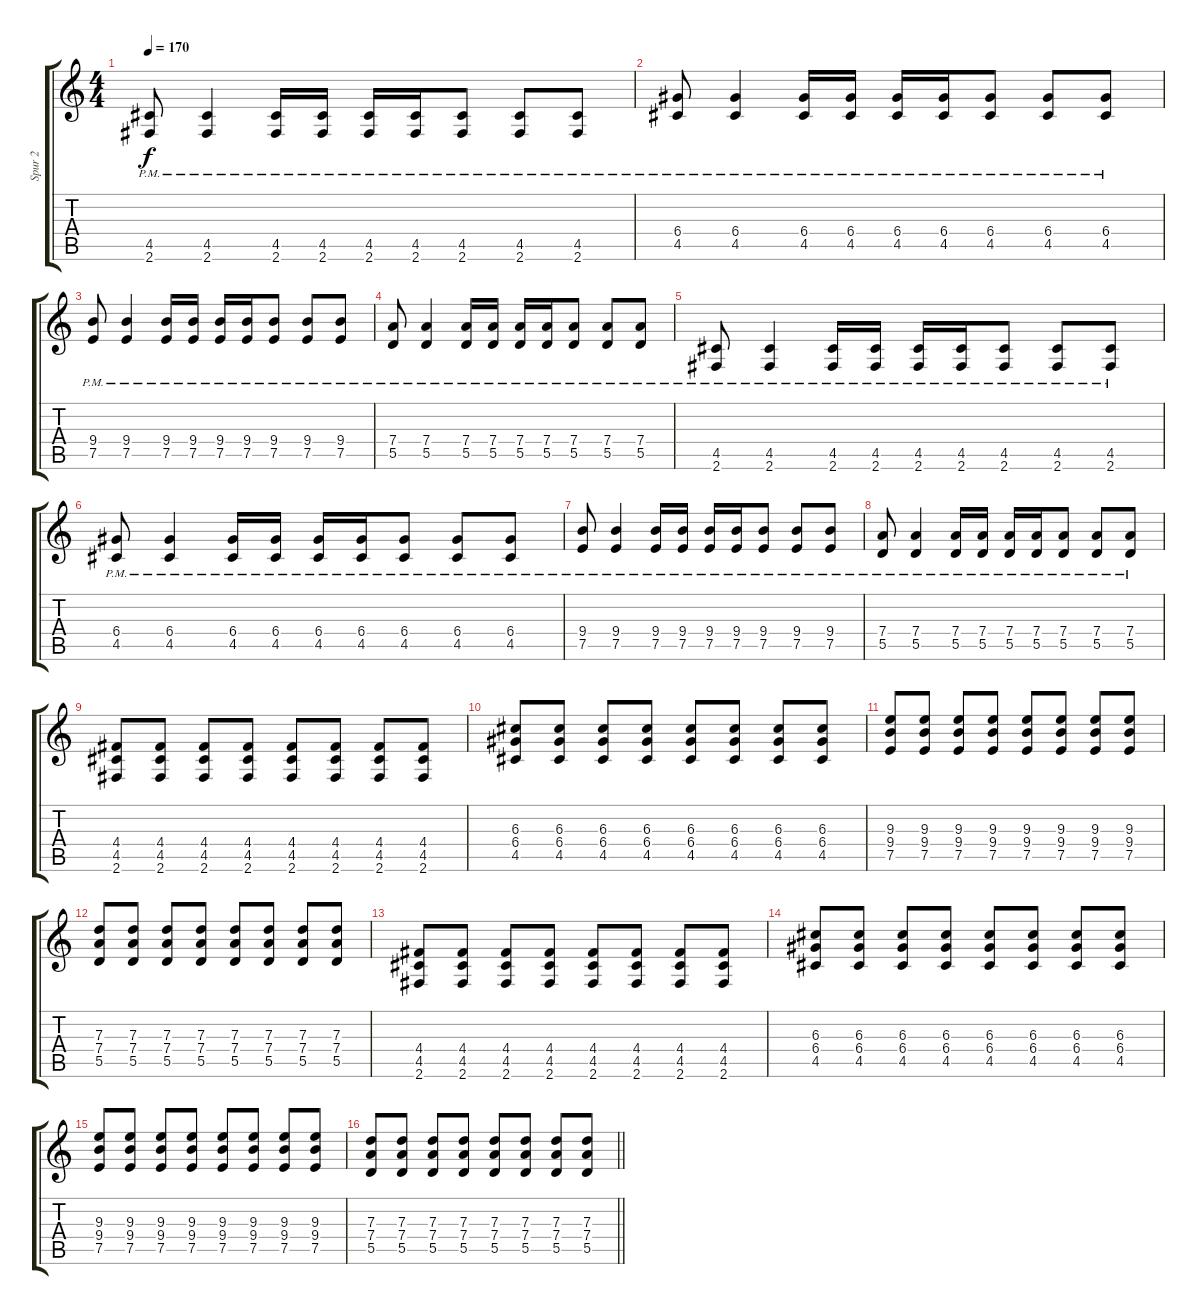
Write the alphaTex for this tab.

\track ("Spur 2" "Spur 2") {instrument overdrivenguitar}
\staff {score tabs}
\tuning (E4 B3 G3 D3 A2 E2) {hide}
\ts (4 4)
\tempo 170
\clef g2
\ks c
(4.5{pm} 2.6{pm}).8{dy f} (4.5{pm} 2.6{pm}).4 (4.5{pm} 2.6{pm}).16 (4.5{pm} 2.6{pm}).16 (4.5{pm} 2.6{pm}).16 (4.5{pm} 2.6{pm}).16 (4.5{pm} 2.6{pm}).8 (4.5{pm} 2.6{pm}).8 (4.5{pm} 2.6{pm}).8 |
(6.4{pm} 4.5{pm}).8 (6.4{pm} 4.5{pm}).4 (6.4{pm} 4.5{pm}).16 (6.4{pm} 4.5{pm}).16 (6.4{pm} 4.5{pm}).16 (6.4{pm} 4.5{pm}).16 (6.4{pm} 4.5{pm}).8 (6.4{pm} 4.5{pm}).8 (6.4 4.5{pm}).8 |
(9.4{pm} 7.5{pm}).8 (9.4{pm} 7.5{pm}).4 (9.4{pm} 7.5{pm}).16 (9.4{pm} 7.5{pm}).16 (9.4{pm} 7.5{pm}).16 (9.4{pm} 7.5{pm}).16 (9.4{pm} 7.5{pm}).8 (9.4{pm} 7.5{pm}).8 (9.4 7.5{pm}).8 |
(7.4{pm} 5.5{pm}).8 (7.4{pm} 5.5{pm}).4 (7.4{pm} 5.5{pm}).16 (7.4{pm} 5.5{pm}).16 (7.4{pm} 5.5{pm}).16 (7.4{pm} 5.5{pm}).16 (7.4{pm} 5.5{pm}).8 (7.4{pm} 5.5{pm}).8 (7.4{pm} 5.5).8 |
(4.5{pm} 2.6{pm}).8 (4.5{pm} 2.6{pm}).4 (4.5{pm} 2.6{pm}).16 (4.5{pm} 2.6{pm}).16 (4.5{pm} 2.6{pm}).16 (4.5{pm} 2.6{pm}).16 (4.5{pm} 2.6{pm}).8 (4.5{pm} 2.6{pm}).8 (4.5{pm} 2.6{pm}).8 |
(6.4{pm} 4.5{pm}).8 (6.4{pm} 4.5{pm}).4 (6.4{pm} 4.5{pm}).16 (6.4{pm} 4.5{pm}).16 (6.4{pm} 4.5{pm}).16 (6.4{pm} 4.5{pm}).16 (6.4{pm} 4.5{pm}).8 (6.4{pm} 4.5{pm}).8 (6.4 4.5{pm}).8 |
(9.4{pm} 7.5{pm}).8 (9.4{pm} 7.5{pm}).4 (9.4{pm} 7.5{pm}).16 (9.4{pm} 7.5{pm}).16 (9.4{pm} 7.5{pm}).16 (9.4{pm} 7.5{pm}).16 (9.4{pm} 7.5{pm}).8 (9.4{pm} 7.5{pm}).8 (9.4 7.5{pm}).8 |
(7.4{pm} 5.5{pm}).8 (7.4{pm} 5.5{pm}).4 (7.4{pm} 5.5{pm}).16 (7.4{pm} 5.5{pm}).16 (7.4{pm} 5.5{pm}).16 (7.4{pm} 5.5{pm}).16 (7.4{pm} 5.5{pm}).8 (7.4{pm} 5.5{pm}).8 (7.4{pm} 5.5).8 |
(4.4 4.5 2.6).8 (4.4 4.5 2.6).8 (4.4 4.5 2.6).8 (4.4 4.5 2.6).8 (4.4 4.5 2.6).8 (4.4 4.5 2.6).8 (4.4 4.5 2.6).8 (4.4 4.5 2.6).8 |
(6.3 6.4 4.5).8 (6.3 6.4 4.5).8 (6.3 6.4 4.5).8 (6.3 6.4 4.5).8 (6.3 6.4 4.5).8 (6.3 6.4 4.5).8 (6.3 6.4 4.5).8 (6.3 6.4 4.5).8 |
(9.3 9.4 7.5).8 (9.3 9.4 7.5).8 (9.3 9.4 7.5).8 (9.3 9.4 7.5).8 (9.3 9.4 7.5).8 (9.3 9.4 7.5).8 (9.3 9.4 7.5).8 (9.3 9.4 7.5).8 |
(7.3 7.4 5.5).8 (7.3 7.4 5.5).8 (7.3 7.4 5.5).8 (7.3 7.4 5.5).8 (7.3 7.4 5.5).8 (7.3 7.4 5.5).8 (7.3 7.4 5.5).8 (7.3 7.4 5.5).8 |
(4.4 4.5 2.6).8 (4.4 4.5 2.6).8 (4.4 4.5 2.6).8 (4.4 4.5 2.6).8 (4.4 4.5 2.6).8 (4.4 4.5 2.6).8 (4.4 4.5 2.6).8 (4.4 4.5 2.6).8 |
(6.3 6.4 4.5).8 (6.3 6.4 4.5).8 (6.3 6.4 4.5).8 (6.3 6.4 4.5).8 (6.3 6.4 4.5).8 (6.3 6.4 4.5).8 (6.3 6.4 4.5).8 (6.3 6.4 4.5).8 |
(9.3 9.4 7.5).8 (9.3 9.4 7.5).8 (9.3 9.4 7.5).8 (9.3 9.4 7.5).8 (9.3 9.4 7.5).8 (9.3 9.4 7.5).8 (9.3 9.4 7.5).8 (9.3 9.4 7.5).8 |
\barLineRight lightlight
(7.3 7.4 5.5).8 (7.3 7.4 5.5).8 (7.3 7.4 5.5).8 (7.3 7.4 5.5).8 (7.3 7.4 5.5).8 (7.3 7.4 5.5).8 (7.3 7.4 5.5).8 (7.3 7.4 5.5).8
